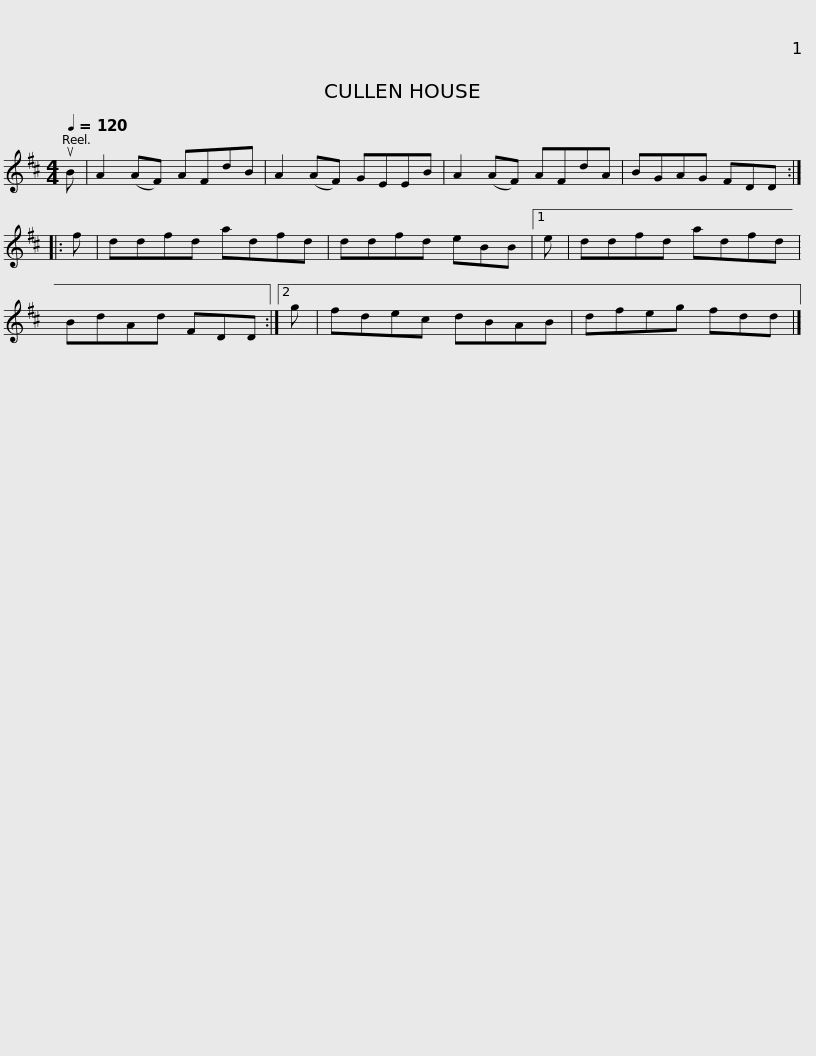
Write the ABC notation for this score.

X:1
L:1/8
Q:1/4=120
M:4/4
I:linebreak $
K:D
V:1 treble
V:1
 uB | A2 (AF) AFdB | A2 (AF) GEEB | A2 (AF) AFdA | BGAG FDD :: %5
 f | ddfd adfd |$ ddfd eBB |1 e | ddfd adfd | %10
 BdAd FDD :|2 g | fdec dBAB | dfeg fdd |] %14
